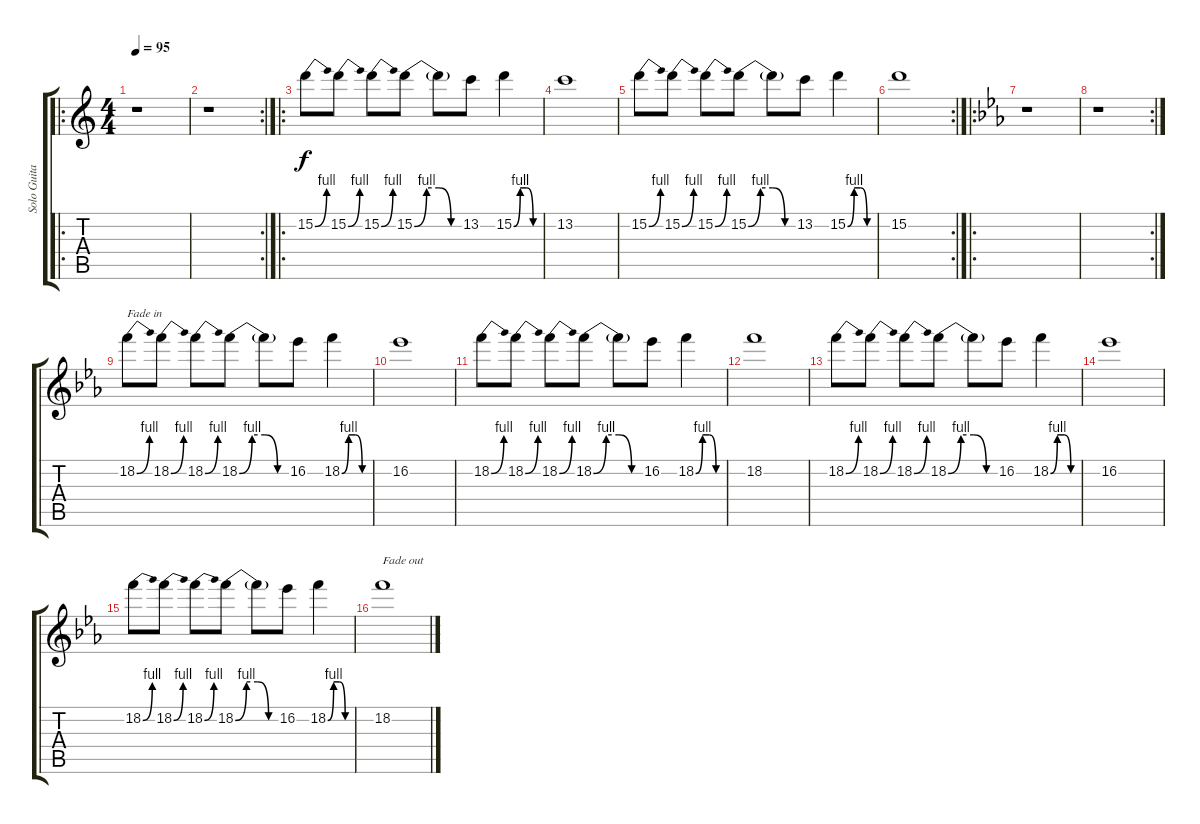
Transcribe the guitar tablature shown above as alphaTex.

\track ("Solo Guitar" "Solo Guita") {instrument overdrivenguitar}
\staff {score tabs}
\tuning (E4 B3 G3 D3 A2 E2) {hide}
\ro
\ts (4 4)
\tempo 95
\clef g2
\ks c
r.1{dy f} |
\rc 2
r.1 |
\ro
15.2{be (bend 0 0 60 4)}.8 15.2{be (bend 0 0 60 4)}.8 15.2{be (bend 0 0 60 4)}.8 15.2{be (custom 0 0 15 4 30 4 45 0 60 0)}.8 15.2{t}.8 13.2.8 15.2{be (custom 0 0 15 4 30 4 45 0 60 0)}.4 |
13.2.1 |
15.2{be (bend 0 0 60 4)}.8 15.2{be (bend 0 0 60 4)}.8 15.2{be (bend 0 0 60 4)}.8 15.2{be (custom 0 0 15 4 30 4 45 0 60 0)}.8 15.2{t}.8 13.2.8 15.2{be (custom 0 0 15 4 30 4 45 0 60 0)}.4 |
\rc 2
15.2.1 |
\ro
\ks eb
r.1 |
\rc 2
r.1 |
18.2{be (bend 0 0 60 4)}.8{txt "Fade in" volume 12} 18.2{be (bend 0 0 60 4)}.8 18.2{be (bend 0 0 60 4)}.8 18.2{be (custom 0 0 15 4 30 4 45 0 60 0)}.8 18.2{t}.8 16.2.8 18.2{be (custom 0 0 15 4 30 4 45 0 60 0)}.4 |
16.2.1 |
18.2{be (bend 0 0 60 4)}.8{volume 8} 18.2{be (bend 0 0 60 4)}.8 18.2{be (bend 0 0 60 4)}.8 18.2{be (custom 0 0 15 4 30 4 45 0 60 0)}.8 18.2{t}.8 16.2.8 18.2{be (custom 0 0 15 4 30 4 45 0 60 0)}.4 |
18.2.1 |
18.2{be (bend 0 0 60 4)}.8{volume 4} 18.2{be (bend 0 0 60 4)}.8 18.2{be (bend 0 0 60 4)}.8 18.2{be (custom 0 0 15 4 30 4 45 0 60 0)}.8 18.2{t}.8 16.2.8 18.2{be (custom 0 0 15 4 30 4 45 0 60 0)}.4 |
16.2.1 |
18.2{be (bend 0 0 60 4)}.8{volume 2} 18.2{be (bend 0 0 60 4)}.8 18.2{be (bend 0 0 60 4)}.8 18.2{be (custom 0 0 15 4 30 4 45 0 60 0)}.8 18.2{t}.8 16.2.8 18.2{be (custom 0 0 15 4 30 4 45 0 60 0)}.4 |
18.2.1{txt "Fade out"}
